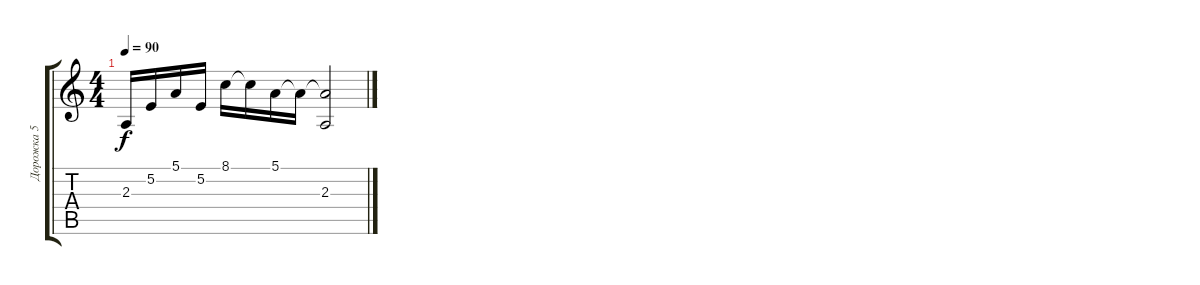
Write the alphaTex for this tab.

\track ("Дорожка 5" "Дорожка 5") {instrument fx1rain}
\staff {score tabs}
\tuning (E4 B3 G3 D3 A2 E2) {hide}
\ts (4 4)
\tempo 90
\clef g2
\ks c
2.3.16{dy f} 5.2.16 5.1.16 5.2.16 8.1.16 8.1{t}.16 5.1.16 5.1{t}.16 (5.1{t} 2.3).2
